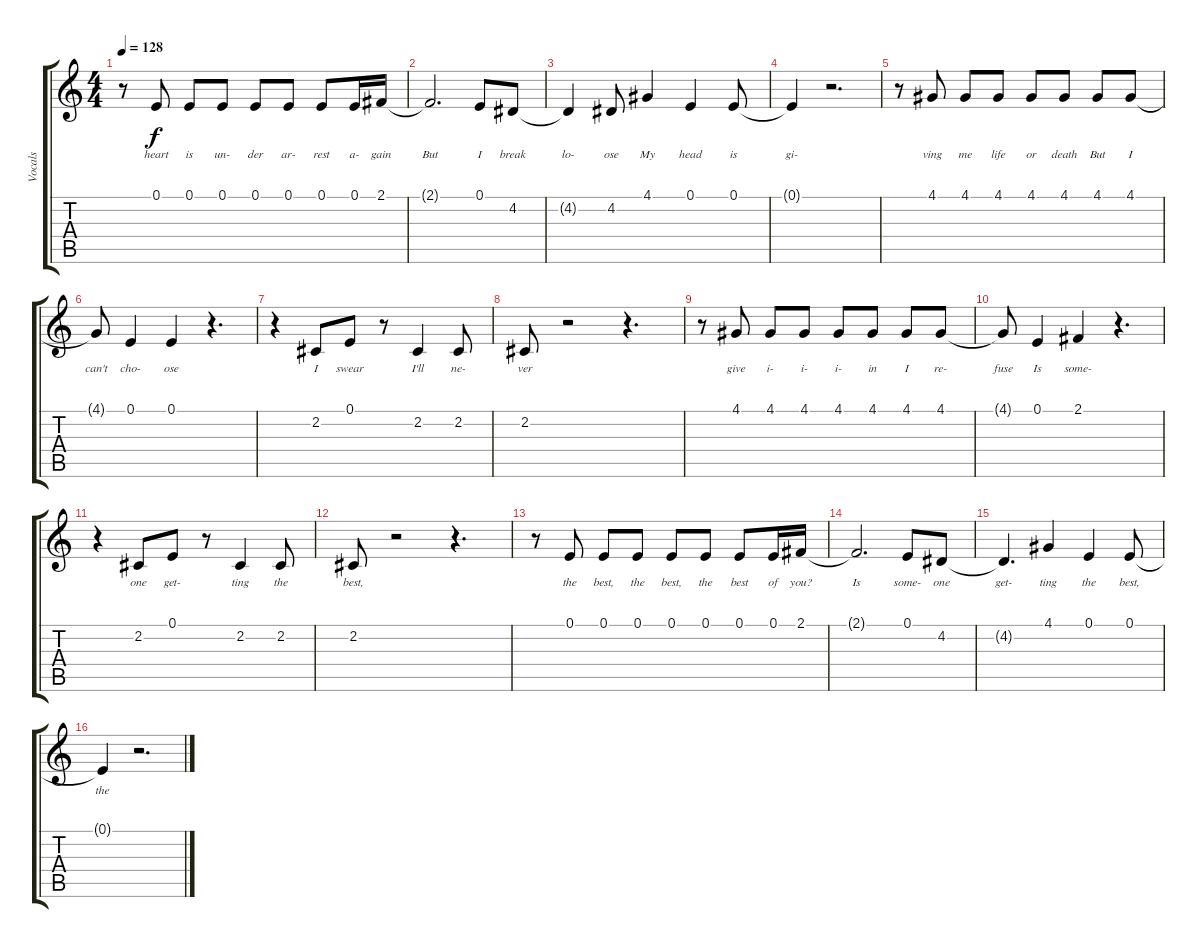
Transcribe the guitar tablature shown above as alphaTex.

\track ("Vocals" "Vocals") {instrument altosax}
\staff {score tabs}
\tuning (E4 B3 G3 D3 A2 E2) {hide}
\ts (4 4)
\tempo 128
\clef g2
\ks c
r.8{dy f} 0.1.8{lyrics (0 "heart") lyrics (1 "") lyrics (2 "") lyrics (3 "") lyrics (4 "")} 0.1.8{lyrics (0 "is") lyrics (1 "") lyrics (2 "") lyrics (3 "") lyrics (4 "")} 0.1.8{lyrics (0 "un-") lyrics (1 "") lyrics (2 "") lyrics (3 "") lyrics (4 "")} 0.1.8{lyrics (0 "der") lyrics (1 "") lyrics (2 "") lyrics (3 "") lyrics (4 "")} 0.1.8{lyrics (0 "ar-") lyrics (1 "") lyrics (2 "") lyrics (3 "") lyrics (4 "")} 0.1.8{lyrics (0 "rest") lyrics (1 "") lyrics (2 "") lyrics (3 "") lyrics (4 "")} 0.1.16{lyrics (0 "a-") lyrics (1 "") lyrics (2 "") lyrics (3 "") lyrics (4 "")} 2.1.16{lyrics (0 "gain") lyrics (1 "") lyrics (2 "") lyrics (3 "") lyrics (4 "")} |
2.1{t}.2{d lyrics (0 "But") lyrics (1 "") lyrics (2 "") lyrics (3 "") lyrics (4 "")} 0.1.8{lyrics (0 "I") lyrics (1 "") lyrics (2 "") lyrics (3 "") lyrics (4 "")} 4.2.8{lyrics (0 "break") lyrics (1 "") lyrics (2 "") lyrics (3 "") lyrics (4 "")} |
4.2{t}.4{lyrics (0 "lo-") lyrics (1 "") lyrics (2 "") lyrics (3 "") lyrics (4 "")} 4.2.8{lyrics (0 "ose") lyrics (1 "") lyrics (2 "") lyrics (3 "") lyrics (4 "")} 4.1.4{lyrics (0 "My") lyrics (1 "") lyrics (2 "") lyrics (3 "") lyrics (4 "")} 0.1.4{lyrics (0 "head") lyrics (1 "") lyrics (2 "") lyrics (3 "") lyrics (4 "")} 0.1.8{lyrics (0 "is") lyrics (1 "") lyrics (2 "") lyrics (3 "") lyrics (4 "")} |
0.1{t}.4{lyrics (0 "gi-") lyrics (1 "") lyrics (2 "") lyrics (3 "") lyrics (4 "")} r.2{d} |
r.8 4.1.8{lyrics (0 "ving") lyrics (1 "") lyrics (2 "") lyrics (3 "") lyrics (4 "")} 4.1.8{lyrics (0 "me") lyrics (1 "") lyrics (2 "") lyrics (3 "") lyrics (4 "")} 4.1.8{lyrics (0 "life") lyrics (1 "") lyrics (2 "") lyrics (3 "") lyrics (4 "")} 4.1.8{lyrics (0 "or") lyrics (1 "") lyrics (2 "") lyrics (3 "") lyrics (4 "")} 4.1.8{lyrics (0 "death") lyrics (1 "") lyrics (2 "") lyrics (3 "") lyrics (4 "")} 4.1.8{lyrics (0 "But") lyrics (1 "") lyrics (2 "") lyrics (3 "") lyrics (4 "")} 4.1.8{lyrics (0 "I") lyrics (1 "") lyrics (2 "") lyrics (3 "") lyrics (4 "")} |
4.1{t}.8{lyrics (0 "can't") lyrics (1 "") lyrics (2 "") lyrics (3 "") lyrics (4 "")} 0.1.4{lyrics (0 "cho-") lyrics (1 "") lyrics (2 "") lyrics (3 "") lyrics (4 "")} 0.1.4{lyrics (0 "ose") lyrics (1 "") lyrics (2 "") lyrics (3 "") lyrics (4 "")} r.4{d} |
r.4 2.2.8{lyrics (0 "I") lyrics (1 "") lyrics (2 "") lyrics (3 "") lyrics (4 "")} 0.1.8{lyrics (0 "swear") lyrics (1 "") lyrics (2 "") lyrics (3 "") lyrics (4 "")} r.8 2.2.4{lyrics (0 "I'll") lyrics (1 "") lyrics (2 "") lyrics (3 "") lyrics (4 "")} 2.2.8{lyrics (0 "ne-") lyrics (1 "") lyrics (2 "") lyrics (3 "") lyrics (4 "")} |
2.2.8{lyrics (0 "ver") lyrics (1 "") lyrics (2 "") lyrics (3 "") lyrics (4 "")} r.2 r.4{d} |
r.8 4.1.8{lyrics (0 "give") lyrics (1 "") lyrics (2 "") lyrics (3 "") lyrics (4 "")} 4.1.8{lyrics (0 "i-") lyrics (1 "") lyrics (2 "") lyrics (3 "") lyrics (4 "")} 4.1.8{lyrics (0 "i-") lyrics (1 "") lyrics (2 "") lyrics (3 "") lyrics (4 "")} 4.1.8{lyrics (0 "i-") lyrics (1 "") lyrics (2 "") lyrics (3 "") lyrics (4 "")} 4.1.8{lyrics (0 "in") lyrics (1 "") lyrics (2 "") lyrics (3 "") lyrics (4 "")} 4.1.8{lyrics (0 "I") lyrics (1 "") lyrics (2 "") lyrics (3 "") lyrics (4 "")} 4.1.8{lyrics (0 "re-") lyrics (1 "") lyrics (2 "") lyrics (3 "") lyrics (4 "")} |
4.1{t}.8{lyrics (0 "fuse") lyrics (1 "") lyrics (2 "") lyrics (3 "") lyrics (4 "")} 0.1.4{lyrics (0 "Is") lyrics (1 "") lyrics (2 "") lyrics (3 "") lyrics (4 "")} 2.1.4{lyrics (0 "some-") lyrics (1 "") lyrics (2 "") lyrics (3 "") lyrics (4 "")} r.4{d} |
r.4 2.2.8{lyrics (0 "one") lyrics (1 "") lyrics (2 "") lyrics (3 "") lyrics (4 "")} 0.1.8{lyrics (0 "get-") lyrics (1 "") lyrics (2 "") lyrics (3 "") lyrics (4 "")} r.8 2.2.4{lyrics (0 "ting") lyrics (1 "") lyrics (2 "") lyrics (3 "") lyrics (4 "")} 2.2.8{lyrics (0 "the") lyrics (1 "") lyrics (2 "") lyrics (3 "") lyrics (4 "")} |
2.2.8{lyrics (0 "best,") lyrics (1 "") lyrics (2 "") lyrics (3 "") lyrics (4 "")} r.2 r.4{d} |
r.8 0.1.8{lyrics (0 "the") lyrics (1 "") lyrics (2 "") lyrics (3 "") lyrics (4 "")} 0.1.8{lyrics (0 "best,") lyrics (1 "") lyrics (2 "") lyrics (3 "") lyrics (4 "")} 0.1.8{lyrics (0 "the") lyrics (1 "") lyrics (2 "") lyrics (3 "") lyrics (4 "")} 0.1.8{lyrics (0 "best,") lyrics (1 "") lyrics (2 "") lyrics (3 "") lyrics (4 "")} 0.1.8{lyrics (0 "the") lyrics (1 "") lyrics (2 "") lyrics (3 "") lyrics (4 "")} 0.1.8{lyrics (0 "best") lyrics (1 "") lyrics (2 "") lyrics (3 "") lyrics (4 "")} 0.1.16{lyrics (0 "of") lyrics (1 "") lyrics (2 "") lyrics (3 "") lyrics (4 "")} 2.1.16{lyrics (0 "you?") lyrics (1 "") lyrics (2 "") lyrics (3 "") lyrics (4 "")} |
2.1{t}.2{d lyrics (0 "Is") lyrics (1 "") lyrics (2 "") lyrics (3 "") lyrics (4 "")} 0.1.8{lyrics (0 "some-") lyrics (1 "") lyrics (2 "") lyrics (3 "") lyrics (4 "")} 4.2.8{lyrics (0 "one") lyrics (1 "") lyrics (2 "") lyrics (3 "") lyrics (4 "")} |
4.2{t}.4{d lyrics (0 "get-") lyrics (1 "") lyrics (2 "") lyrics (3 "") lyrics (4 "")} 4.1.4{lyrics (0 "ting") lyrics (1 "") lyrics (2 "") lyrics (3 "") lyrics (4 "")} 0.1.4{lyrics (0 "the") lyrics (1 "") lyrics (2 "") lyrics (3 "") lyrics (4 "")} 0.1.8{lyrics (0 "best,") lyrics (1 "") lyrics (2 "") lyrics (3 "") lyrics (4 "")} |
0.1{t}.4{lyrics (0 "the") lyrics (1 "") lyrics (2 "") lyrics (3 "") lyrics (4 "")} r.2{d}
